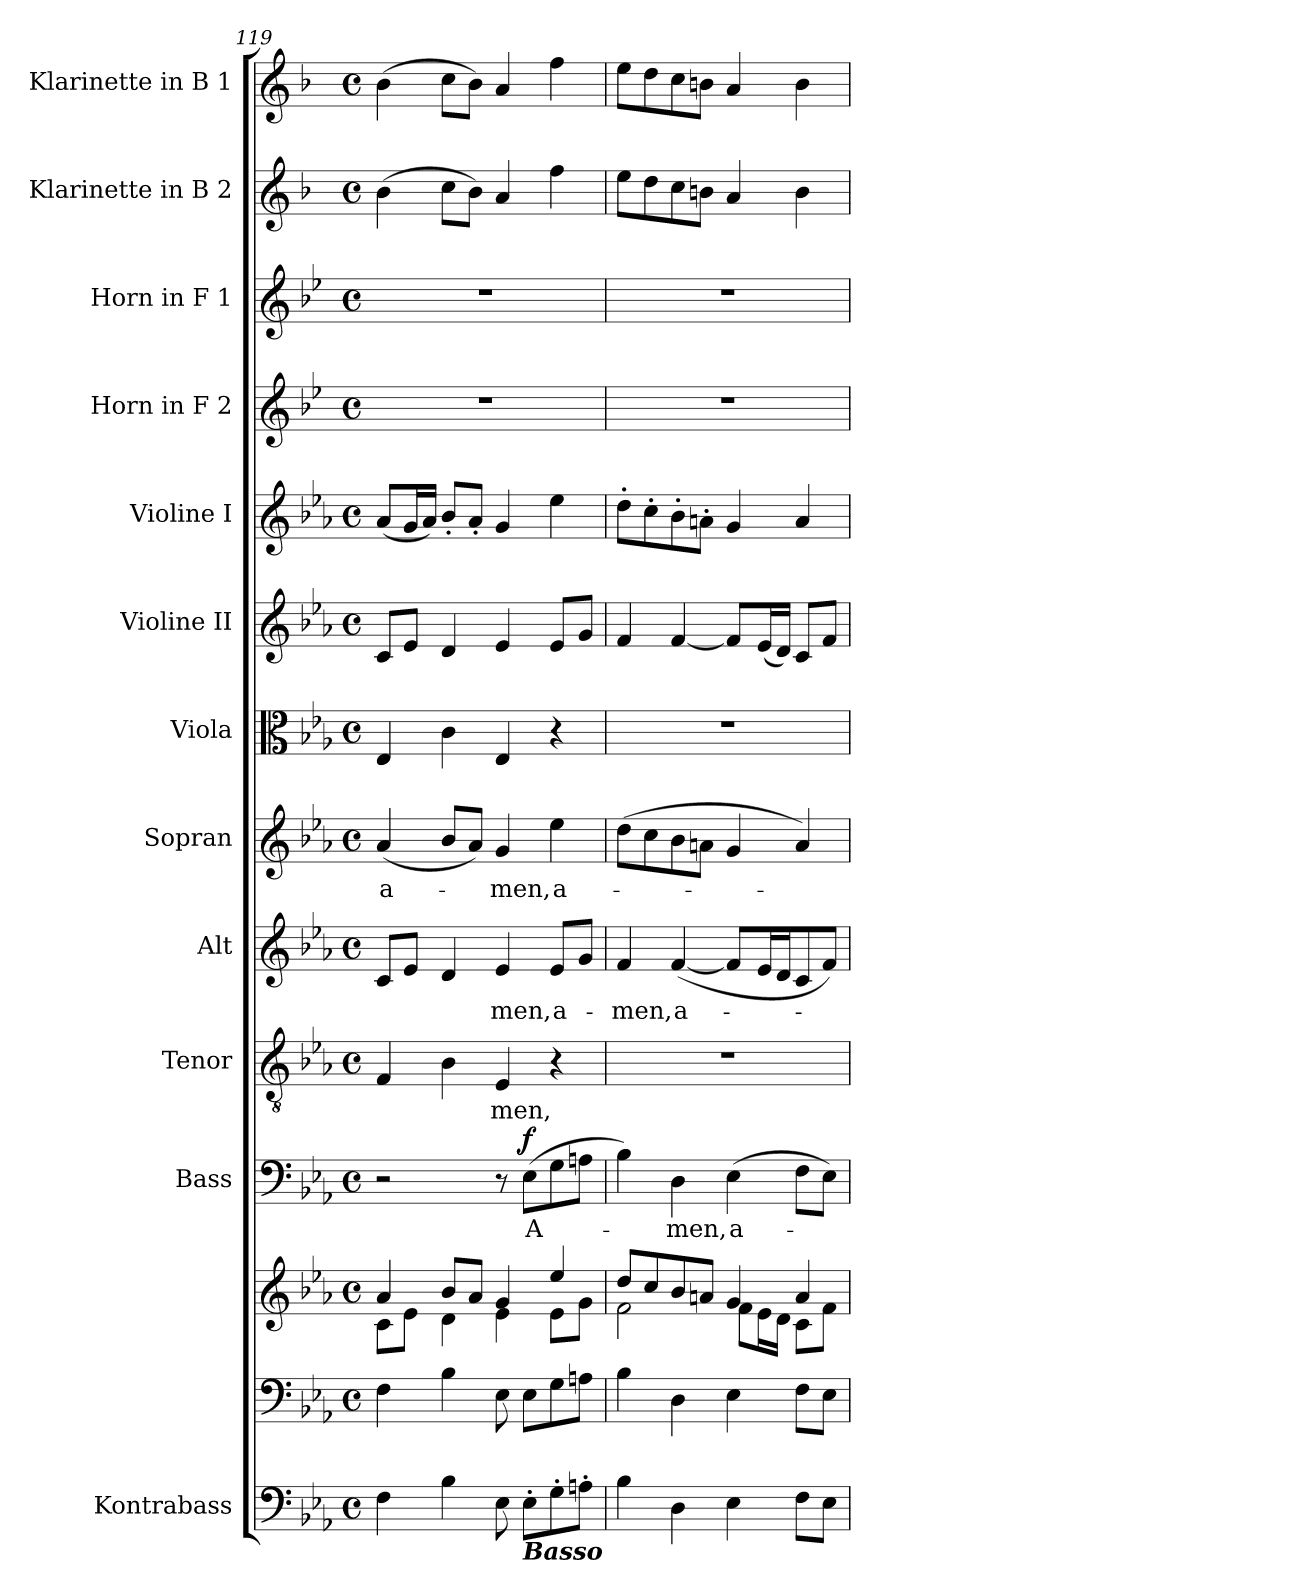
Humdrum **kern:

**kern	**kern	**kern	**kern	**text	**dynam	**kern	**text	**kern	**text	**kern	**text	**kern	**kern	**kern	**kern	**kern	**kern	**kern
*part13	*part12	*part12	*part11	*part11	*part11	*part10	*part10	*part9	*part9	*part8	*part8	*part7	*part6	*part5	*part4	*part3	*part2	*part1
*staff14	*staff13	*staff12	*staff11	*staff11	*staff11	*staff10	*staff10	*staff9	*staff9	*staff8	*staff8	*staff7	*staff6	*staff5	*staff4	*staff3	*staff2	*staff1
*I"Kontrabass	*	*	*I"Bass	*	*	*I"Tenor	*	*I"Alt	*	*I"Sopran	*	*I"Viola	*I"Violine II	*I"Violine I	*I"Horn in F 2	*I"Horn in F 1	*I"Klarinette in B 2	*I"Klarinette in B 1
*I'Kb.	*	*	*I'B	*	*	*I'T	*	*I'A	*	*I'S	*	*I'Vla.	*I'Vl. II	*I'Vl. I	*I'Hrn. 2	*I'Hrn. 1	*	*
*clefF4	*clefF4	*clefG2	*clefF4	*	*	*clefGv2	*	*clefG2	*	*clefG2	*	*clefC3	*clefG2	*clefG2	*clefG2	*clefG2	*clefG2	*clefG2
*ITrd7c12	*	*	*	*	*	*	*	*	*	*	*	*	*	*	*ITrd4c7	*ITrd4c7	*ITrd1c2	*ITrd1c2
*k[b-e-a-]	*k[b-e-a-]	*k[b-e-a-]	*k[b-e-a-]	*	*	*k[b-e-a-]	*	*k[b-e-a-]	*	*k[b-e-a-]	*	*k[b-e-a-]	*k[b-e-a-]	*k[b-e-a-]	*k[b-e-a-]	*k[b-e-a-]	*k[b-e-a-]	*k[b-e-a-]
*E-:	*E-:	*E-:	*E-:	*	*	*E-:	*	*E-:	*	*E-:	*	*E-:	*E-:	*E-:	*E-:	*E-:	*E-:	*E-:
*M4/4	*M4/4	*M4/4	*M4/4	*	*	*M4/4	*	*M4/4	*	*M4/4	*	*M4/4	*M4/4	*M4/4	*M4/4	*M4/4	*M4/4	*M4/4
*met(c)	*met(c)	*met(c)	*met(c)	*	*	*met(c)	*	*met(c)	*	*met(c)	*	*met(c)	*met(c)	*met(c)	*met(c)	*met(c)	*met(c)	*met(c)
=119	=119	=119	=119	=119	=119	=119	=119	=119	=119	=119	=119	=119	=119	=119	=119	=119	=119	=119
*	*	*^	*	*	*	*	*	*	*	*	*	*	*	*	*	*	*	*
!	!	!	!	!	!	!	!	!	!	!	!	!LO:LY:b	!	!	!	!	!	!	!
4FF\	4F\	4a-/	8c\L	2r	.	.	4F/	.	8c/L	.	(<4a-/	a-	4E-/	8c/L	(<8a-/L	1r	1r	(>4a-\	(>4a-\
.	.	.	8e-\J	.	.	.	.	.	8e-/J	.	.	.	.	8e-/J	16g/L	.	.	.	.
.	.	.	.	.	.	.	.	.	.	.	.	.	.	.	16a-/JJ)	.	.	.	.
4BB-\	4B-\	8b-/L	4d\	.	.	.	4B-\	.	4d/	.	8b-/L	.	4c\	4d/	8b-'</L	.	.	8b-\L	8b-\L
.	.	8a-/J	.	.	.	.	.	.	.	.	8a-/J)	.	.	.	8a-'</J	.	.	8a-\J)	8a-\J)
!	!	!	!	!	!	!	!	!LO:LY:b	!	!LO:LY:b	!	!LO:LY:b	!	!	!	!	!	!	!
8EE-\	8E-\	4g/	4e-\	8r	.	.	4E-/	-men,	4e-/	-men,	4g/	-men,	4E-/	4e-/	4g/	.	.	4g/	4g/
!LO:TX:b:Bi:t=Basso	!	!	!	!	!	!	!	!	!	!	!	!	!	!	!	!	!	!	!
!	!	!	!	!	!LO:LY:b	!LO:DY:a	!	!	!	!	!	!	!	!	!	!	!	!	!
8EE-'>\L	8E-\L	.	.	(>8E-\L	A-	f	.	.	.	.	.	.	.	.	.	.	.	.	.
!	!	!	!	!	!	!	!	!	!	!LO:LY:b	!	!LO:LY:b	!	!	!	!	!	!	!
8GG'>\	8G\	4ee-/	8e-\L	8G\	.	.	4r	.	8e-/L	a-	4ee-\	a-	4r	8e-/L	4ee-\	.	.	4ee-\	4ee-\
8AAn'>\J	8An\J	.	8g\J	8An\J	.	.	.	.	8g/J	.	.	.	.	8g/J	.	.	.	.	.
!!LO:PB:g=z
=120	=120	=120	=120	=120	=120	=120	=120	=120	=120	=120	=120	=120	=120	=120	=120	=120	=120	=120	=120
!	!	!	!	!	!	!	!	!	!	!LO:LY:b	!	!	!	!	!	!	!	!	!
4BB-\	4B-\	8dd/L	2f\	4B-\)	.	.	1r	.	4f/	-men,	(>8dd\L	.	1r	4f/	8dd'>\L	1r	1r	8dd\L	8dd\L
.	.	8cc/	.	.	.	.	.	.	.	.	8cc\	.	.	.	8cc'>\	.	.	8cc\	8cc\
!	!	!	!	!	!LO:LY:b	!	!	!	!	!LO:LY:b	!	!	!	!	!	!	!	!	!
4DD\	4D\	8b-/	.	4D\	-men,	.	.	.	(<[4f/	a-	8b-\	.	.	[4f/	8b-'>\	.	.	8b-\	8b-\
.	.	8an/J	.	.	.	.	.	.	.	.	8an\J	.	.	.	8an'>\J	.	.	8an\J	8an\J
!	!	!	!	!	!LO:LY:b	!	!	!	!	!	!	!	!	!	!	!	!	!	!
4EE-\	4E-\	4g/	8f\L	(>4E-\	a-	.	.	.	8f/L]	.	4g/	.	.	8f/L]	4g/	.	.	4g/	4g/
.	.	.	16e-\L	.	.	.	.	.	16e-/L	.	.	.	.	(<16e-/L	.	.	.	.	.
.	.	.	16d\JJ	.	.	.	.	.	16d/J	.	.	.	.	16d/JJ)	.	.	.	.	.
8FF\L	8F\L	4a/	8c\L	8F\L	.	.	.	.	8c/	.	4a/)	.	.	8c/L	4a/	.	.	4a\	4a\
8EE-\J	8E-\J	.	8f\J	8E-\J)	.	.	.	.	8f/J)	.	.	.	.	8f/J	.	.	.	.	.
*	*	*v	*v	*	*	*	*	*	*	*	*	*	*	*	*	*	*	*	*
=	=	=	=	=	=	=	=	=	=	=	=	=	=	=	=	=	=	=
*-	*-	*-	*-	*-	*-	*-	*-	*-	*-	*-	*-	*-	*-	*-	*-	*-	*-	*-
